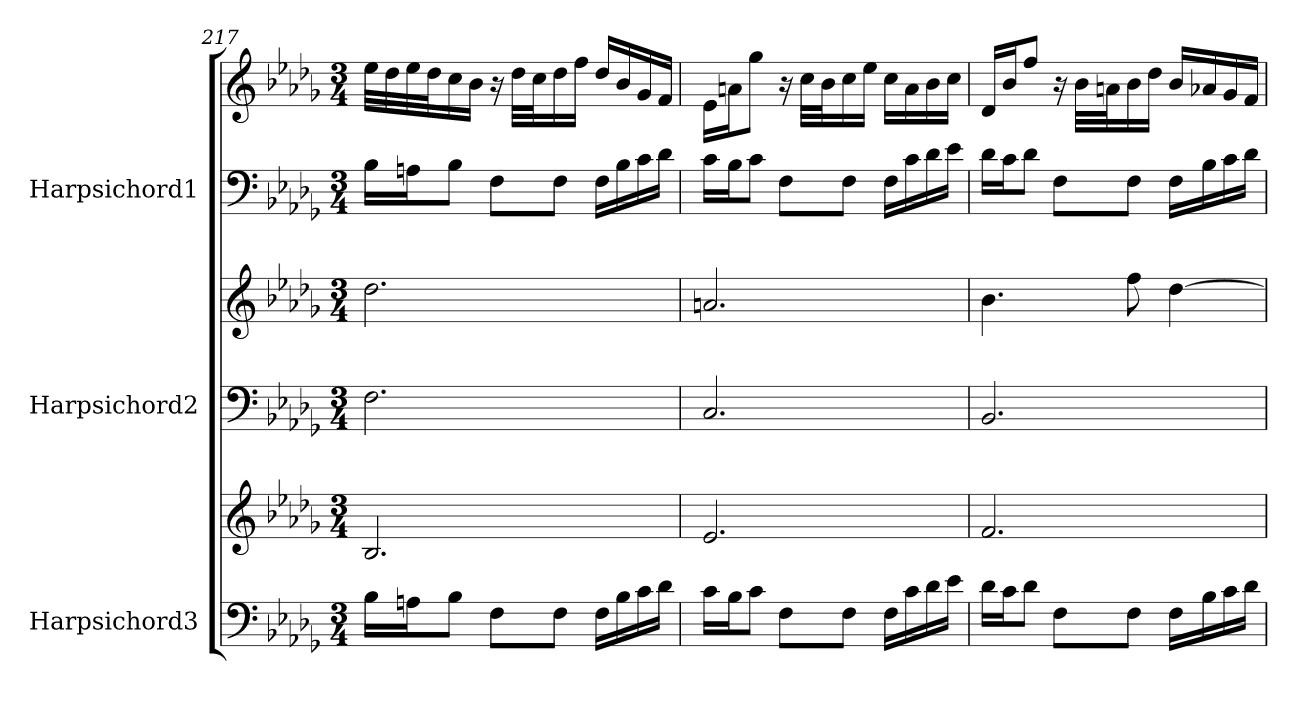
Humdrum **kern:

**kern	**kern	**kern	**kern	**kern	**kern
*part3	*part3	*part2	*part2	*part1	*part1
*staff6	*staff5	*staff4	*staff3	*staff2	*staff1
*I"Harpsichord3	*	*I"Harpsichord2	*	*I"Harpsichord1	*
*I'Hp	*	*I'Hp	*	*I'Hp	*
*clefF4	*clefG2	*clefF4	*clefG2	*clefF4	*clefG2
*k[b-e-a-d-g-]	*k[b-e-a-d-g-]	*k[b-e-a-d-g-]	*k[b-e-a-d-g-]	*k[b-e-a-d-g-]	*k[b-e-a-d-g-]
*M3/4	*M3/4	*M3/4	*M3/4	*M3/4	*M3/4
=217	=217	=217	=217	=217	=217
16B-\LL	2.B-/	2.F\	2.dd-\	16B-\LL	32ee-\LLL
.	.	.	.	.	32dd-\
16An\J	.	.	.	16An\J	32ee-\
.	.	.	.	.	32dd-\J
8B-\J	.	.	.	8B-\J	16cc\
.	.	.	.	.	16b-\JJ
8F\L	.	.	.	8F\L	16r
.	.	.	.	.	32dd-\LLL
.	.	.	.	.	32cc\J
8F\J	.	.	.	8F\J	16dd-\
.	.	.	.	.	16ff\JJ
16F\LL	.	.	.	16F\LL	16dd-/LL
16B-\	.	.	.	16B-\	16b-/
16c\	.	.	.	16c\	16g-/
16d-\JJ	.	.	.	16d-\JJ	16f/JJ
=218	=218	=218	=218	=218	=218
16c\LL	2.e-/	2.C/	2.an/	16c\LL	16e-\LL
16B-\J	.	.	.	16B-\J	16an\J
8c\J	.	.	.	8c\J	8gg-\J
8F\L	.	.	.	8F\L	16r
.	.	.	.	.	32cc\LLL
.	.	.	.	.	32b-\J
8F\J	.	.	.	8F\J	16cc\
.	.	.	.	.	16ee-\JJ
16F\LL	.	.	.	16F\LL	16cc\LL
16c\	.	.	.	16c\	16a\
16d-\	.	.	.	16d-\	16b-\
16e-\JJ	.	.	.	16e-\JJ	16cc\JJ
!!LO:LB:g=z
=219	=219	=219	=219	=219	=219
16d-\LL	2.f/	2.BB-/	4.b-\	16d-\LL	16d-/LL
16c\J	.	.	.	16c\J	16b-/J
8d-\J	.	.	.	8d-\J	8ff/J
8F\L	.	.	.	8F\L	16r
.	.	.	.	.	32b-\LLL
.	.	.	.	.	32an\J
8F\J	.	.	8ff\	8F\J	16b-\
.	.	.	.	.	16dd-\JJ
16F\LL	.	.	[4dd-\	16F\LL	16b-/LL
16B-\	.	.	.	16B-\	16a-X/
16c\	.	.	.	16c\	16g-/
16d-\JJ	.	.	.	16d-\JJ	16f/JJ
=	=	=	=	=	=
*-	*-	*-	*-	*-	*-
